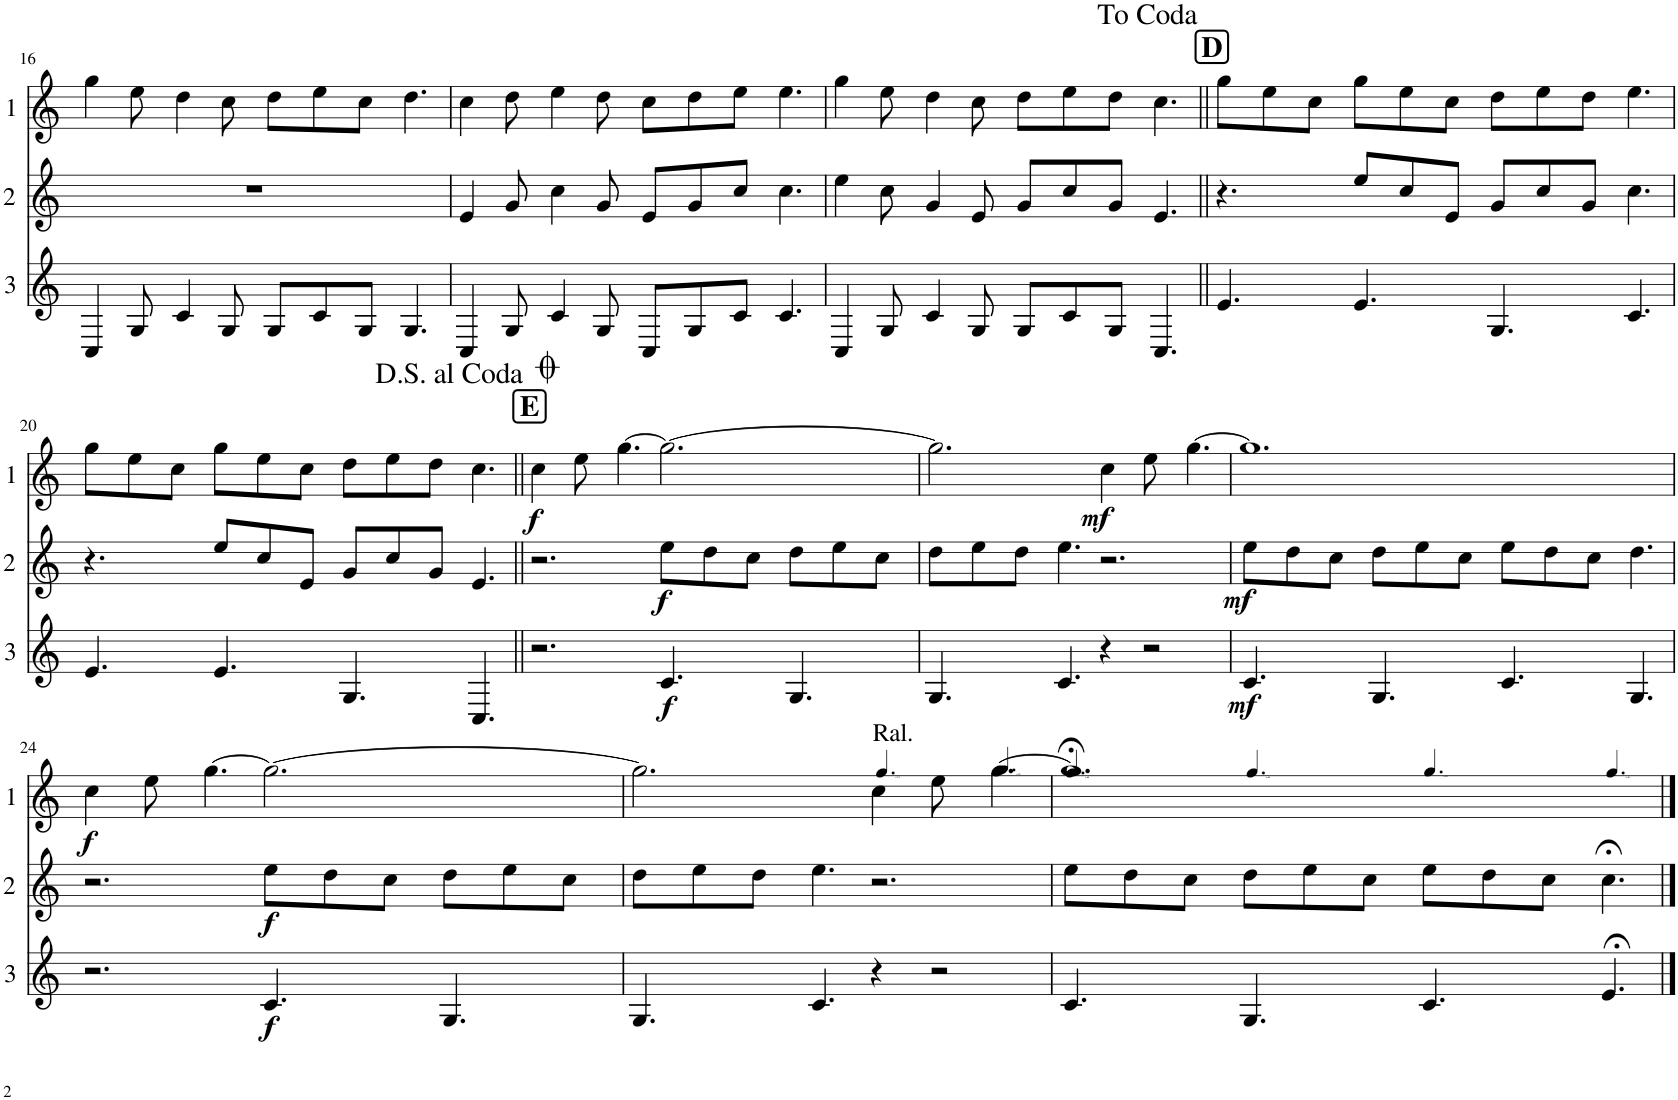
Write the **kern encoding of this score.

**kern	**dynam	**kern	**dynam	**kern	**dynam
*part3	*part3	*part2	*part2	*part1	*part1
*staff3	*staff3	*staff2	*staff2	*staff1	*staff1
*I"Cor 3	*	*I"Cor 2	*	*I"Cor 1	*
!!LO:PB:g=z
*clefG2	*	*clefG2	*	*clefG2	*
*Trd4c7	*	*Trd4c7	*	*Trd4c7	*
*k[]	*	*k[]	*	*k[]	*
*M12/8	*	*M12/8	*	*M12/8	*
=16	=16	=16	=16	=16	=16
4C/	.	1.r	.	4gg\	.
8G/	.	.	.	8ee\	.
4c/	.	.	.	4dd\	.
8G/	.	.	.	8cc\	.
8G/L	.	.	.	8dd\L	.
8c/	.	.	.	8ee\	.
8G/J	.	.	.	8cc\J	.
4.G/	.	.	.	4.dd\	.
=17	=17	=17	=17	=17	=17
4C/	.	4e/	.	4cc\	.
8G/	.	8g/	.	8dd\	.
4c/	.	4cc\	.	4ee\	.
8G/	.	8g/	.	8dd\	.
8C/L	.	8e/L	.	8cc\L	.
8G/	.	8g/	.	8dd\	.
8c/J	.	8cc/J	.	8ee\J	.
4.c/	.	4.cc\	.	4.ee\	.
=18	=18	=18	=18	=18	=18
4C/	.	4ee\	.	4gg\	.
8G/	.	8cc\	.	8ee\	.
4c/	.	4g/	.	4dd\	.
8G/	.	8e/	.	8cc\	.
8G/L	.	8g/L	.	8dd\L	.
8c/	.	8cc/	.	8ee\	.
8G/J	.	8g/J	.	8dd\J	.
4.C/	.	4.e/	.	4.cc\	.
!!LO:REH:place=s1:a:B:cj:fs=14:t=D
=19||	=19||	=19||	=19||	=19||	=19||
4.e/	.	4.r	.	8gg\L	.
.	.	.	.	8ee\	.
.	.	.	.	8cc\J	.
4.e/	.	8ee/L	.	8gg\L	.
.	.	8cc/	.	8ee\	.
.	.	8e/J	.	8cc\J	.
4.G/	.	8g/L	.	8dd\L	.
.	.	8cc/	.	8ee\	.
.	.	8g/J	.	8dd\J	.
4.c/	.	4.cc\	.	4.ee\	.
!!LO:LB:g=z
=20	=20	=20	=20	=20	=20
4.e/	.	4.r	.	8gg\L	.
.	.	.	.	8ee\	.
.	.	.	.	8cc\J	.
4.e/	.	8ee/L	.	8gg\L	.
.	.	8cc/	.	8ee\	.
.	.	8e/J	.	8cc\J	.
4.G/	.	8g/L	.	8dd\L	.
.	.	8cc/	.	8ee\	.
.	.	8g/J	.	8dd\J	.
4.C/	.	4.e/	.	4.cc\	.
!!LO:REH:place=s1:a:B:cj:fs=14:t=E
=21||	=21||	=21||	=21||	=21||	=21||
!	!	!	!	!	!LO:DY:b
2.r	.	2.r	.	4cc\	f
.	.	.	.	8ee\	.
.	.	.	.	[4.gg\	.
!	!LO:DY:b	!	!LO:DY:b	!	!
4.c/	f	8ee\L	f	2.gg\_	.
.	.	8dd\	.	.	.
.	.	8cc\J	.	.	.
4.G/	.	8dd\L	.	.	.
.	.	8ee\	.	.	.
.	.	8cc\J	.	.	.
=22	=22	=22	=22	=22	=22
4.G/	.	8dd\L	.	2.gg\]	.
.	.	8ee\	.	.	.
.	.	8dd\J	.	.	.
4.c/	.	4.ee\	.	.	.
!	!	!	!	!	!LO:DY:b
4r	.	2.r	.	4cc\	mf
2r	.	.	.	8ee\	.
.	.	.	.	[4.gg\	.
=23	=23	=23	=23	=23	=23
!	!LO:DY:b	!	!LO:DY:b	!	!
4.c/	mf	8ee\L	mf	1.gg]	.
.	.	8dd\	.	.	.
.	.	8cc\J	.	.	.
4.G/	.	8dd\L	.	.	.
.	.	8ee\	.	.	.
.	.	8cc\J	.	.	.
4.c/	.	8ee\L	.	.	.
.	.	8dd\	.	.	.
.	.	8cc\J	.	.	.
4.G/	.	4.dd\	.	.	.
!!LO:LB:g=z
=24	=24	=24	=24	=24	=24
!	!	!	!	!	!LO:DY:b
2.r	.	2.r	.	4cc\	f
.	.	.	.	8ee\	.
.	.	.	.	[4.gg\	.
!	!LO:DY:b	!	!LO:DY:b	!	!
4.c/	f	8ee\L	f	2.gg\_	.
.	.	8dd\	.	.	.
.	.	8cc\J	.	.	.
4.G/	.	8dd\L	.	.	.
.	.	8ee\	.	.	.
.	.	8cc\J	.	.	.
=25	=25	=25	=25	=25	=25
4.G/	.	8dd\L	.	2.gg\]	.
.	.	8ee\	.	.	.
.	.	8dd\J	.	.	.
4.c/	.	4.ee\	.	.	.
*	*	*	*	*MM111	*
!	!	!	!	!LO:TX:a:t=Ral.	!
4r	.	2.r	.	4cc\	.
2r	.	.	.	8ee\	.
*	*	*	*	*MM105	*
.	.	.	.	[4.gg\	.
=26	=26	=26	=26	=26	=26
*	*	*	*	*MM98	*
*	*	*	*	*^	*
*	*	*	*	*	*^	*
*	*	*	*	*	*	*^	*
4.c/	.	8ee\L	.	1.gg;<]	4.ryy	2.ryy	1ryy	.
.	.	8dd\	.	.	.	.	.	.
.	.	8cc\J	.	.	.	.	.	.
*	*	*	*	*MM90	*	*	*	*
4.G/	.	8dd\L	.	.	1ryy	.	.	.
.	.	8ee\	.	.	.	.	.	.
.	.	8cc\J	.	.	.	.	.	.
*	*	*	*	*MM75	*	*	*	*
4.c/	.	8ee\L	.	.	.	2.ryy	.	.
.	.	8dd\	.	.	.	.	.	.
.	.	8cc\J	.	.	.	.	8ryy	.
*	*	*	*	*MM45	*	*	*	*
4.e;</	.	4.cc;<\	.	.	.	.	4.ryy	.
.	.	.	.	.	8ryy	.	.	.
*	*	*	*	*v	*v	*v	*v	*
==	==	==	==	==	==
*-	*-	*-	*-	*-	*-
